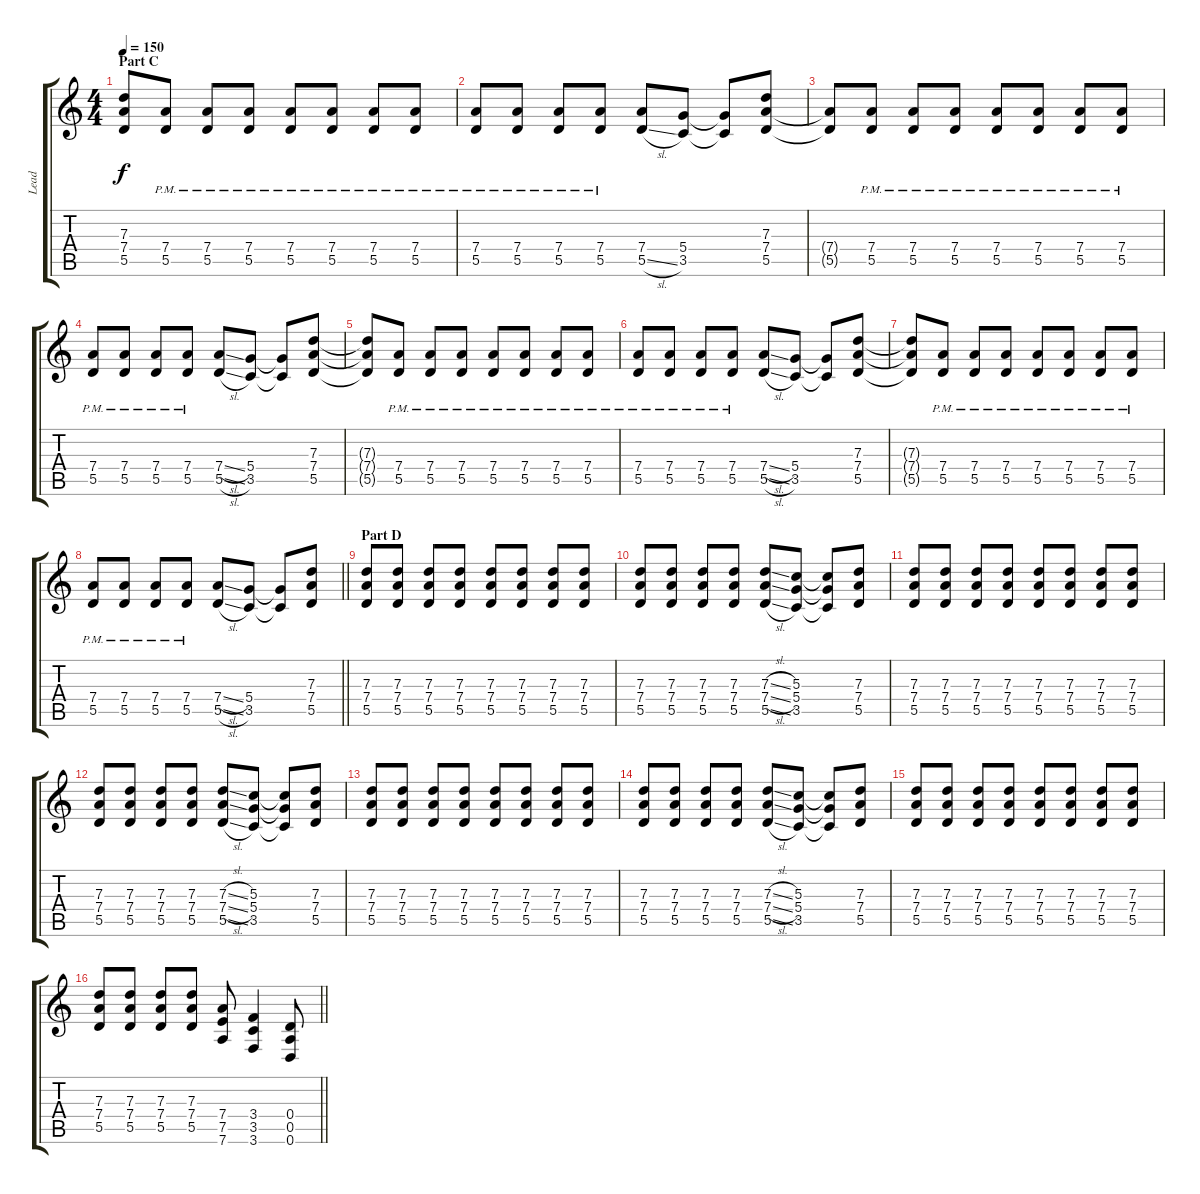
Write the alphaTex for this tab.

\track ("Lead" "Lead") {instrument overdrivenguitar}
\staff {score tabs}
\tuning (E4 B3 G3 D3 A2 D2) {hide}
\ts (4 4)
\section ("" "Part C")
\tempo 150
\clef g2
\ks c
(7.3 7.4 5.5).8{dy f} (7.4{pm} 5.5{pm}).8 (7.4{pm} 5.5{pm}).8 (7.4{pm} 5.5{pm}).8 (7.4{pm} 5.5{pm}).8 (7.4{pm} 5.5{pm}).8 (7.4{pm} 5.5{pm}).8 (7.4{pm} 5.5{pm}).8 |
(7.4{pm} 5.5{pm}).8 (7.4{pm} 5.5{pm}).8 (7.4{pm} 5.5{pm}).8 (7.4{pm} 5.5{pm}).8 (7.4 5.5{sl}).8 (5.4 3.5).8 (5.4{t} 3.5{t}).8 (7.3 7.4 5.5).8 |
(7.4{t} 5.5{t}).8 (7.4{pm} 5.5{pm}).8 (7.4{pm} 5.5{pm}).8 (7.4{pm} 5.5{pm}).8 (7.4{pm} 5.5{pm}).8 (7.4{pm} 5.5{pm}).8 (7.4{pm} 5.5{pm}).8 (7.4{pm} 5.5{pm}).8 |
(7.4{pm} 5.5{pm}).8 (7.4{pm} 5.5{pm}).8 (7.4{pm} 5.5{pm}).8 (7.4{pm} 5.5{pm}).8 (7.4{sl} 5.5{sl}).8 (5.4 3.5).8 (5.4{t} 3.5{t}).8 (7.3 7.4 5.5).8 |
(7.3{t} 7.4{t} 5.5{t}).8 (7.4{pm} 5.5{pm}).8 (7.4{pm} 5.5{pm}).8 (7.4{pm} 5.5{pm}).8 (7.4{pm} 5.5{pm}).8 (7.4{pm} 5.5{pm}).8 (7.4{pm} 5.5{pm}).8 (7.4{pm} 5.5{pm}).8 |
(7.4{pm} 5.5{pm}).8 (7.4{pm} 5.5{pm}).8 (7.4{pm} 5.5{pm}).8 (7.4{pm} 5.5{pm}).8 (7.4{sl} 5.5{sl}).8 (5.4 3.5).8 (5.4{t} 3.5{t}).8 (7.3 7.4 5.5).8 |
(7.3{t} 7.4{t} 5.5{t}).8 (7.4{pm} 5.5{pm}).8 (7.4{pm} 5.5{pm}).8 (7.4{pm} 5.5{pm}).8 (7.4{pm} 5.5{pm}).8 (7.4{pm} 5.5{pm}).8 (7.4{pm} 5.5{pm}).8 (7.4{pm} 5.5{pm}).8 |
\barLineRight lightlight
(7.4{pm} 5.5{pm}).8 (7.4{pm} 5.5{pm}).8 (7.4{pm} 5.5{pm}).8 (7.4{pm} 5.5{pm}).8 (7.4{sl} 5.5{sl}).8 (5.4 3.5).8 (5.4{t} 3.5{t}).8 (7.3 7.4 5.5).8 |
\section ("" "Part D")
(7.3 7.4 5.5).8 (7.3 7.4 5.5).8 (7.3 7.4 5.5).8 (7.3 7.4 5.5).8 (7.3 7.4 5.5).8 (7.3 7.4 5.5).8 (7.3 7.4 5.5).8 (7.3 7.4 5.5).8 |
(7.3 7.4 5.5).8 (7.3 7.4 5.5).8 (7.3 7.4 5.5).8 (7.3 7.4 5.5).8 (7.3{sl} 7.4{sl} 5.5{sl}).8 (5.3 5.4 3.5).8 (5.3{t} 5.4{t} 3.5{t}).8 (7.3 7.4 5.5).8 |
(7.3 7.4 5.5).8 (7.3 7.4 5.5).8 (7.3 7.4 5.5).8 (7.3 7.4 5.5).8 (7.3 7.4 5.5).8 (7.3 7.4 5.5).8 (7.3 7.4 5.5).8 (7.3 7.4 5.5).8 |
(7.3 7.4 5.5).8 (7.3 7.4 5.5).8 (7.3 7.4 5.5).8 (7.3 7.4 5.5).8 (7.3{sl} 7.4{sl} 5.5{sl}).8 (5.3 5.4 3.5).8 (5.3{t} 5.4{t} 3.5{t}).8 (7.3 7.4 5.5).8 |
(7.3 7.4 5.5).8 (7.3 7.4 5.5).8 (7.3 7.4 5.5).8 (7.3 7.4 5.5).8 (7.3 7.4 5.5).8 (7.3 7.4 5.5).8 (7.3 7.4 5.5).8 (7.3 7.4 5.5).8 |
(7.3 7.4 5.5).8 (7.3 7.4 5.5).8 (7.3 7.4 5.5).8 (7.3 7.4 5.5).8 (7.3{sl} 7.4{sl} 5.5{sl}).8 (5.3 5.4 3.5).8 (5.3{t} 5.4{t} 3.5{t}).8 (7.3 7.4 5.5).8 |
(7.3 7.4 5.5).8 (7.3 7.4 5.5).8 (7.3 7.4 5.5).8 (7.3 7.4 5.5).8 (7.3 7.4 5.5).8 (7.3 7.4 5.5).8 (7.3 7.4 5.5).8 (7.3 7.4 5.5).8 |
\barLineRight lightlight
(7.3 7.4 5.5).8 (7.3 7.4 5.5).8 (7.3 7.4 5.5).8 (7.3 7.4 5.5).8 (7.4 7.5 7.6).8 (3.4 3.5 3.6).4 (0.4 0.5 0.6).8
